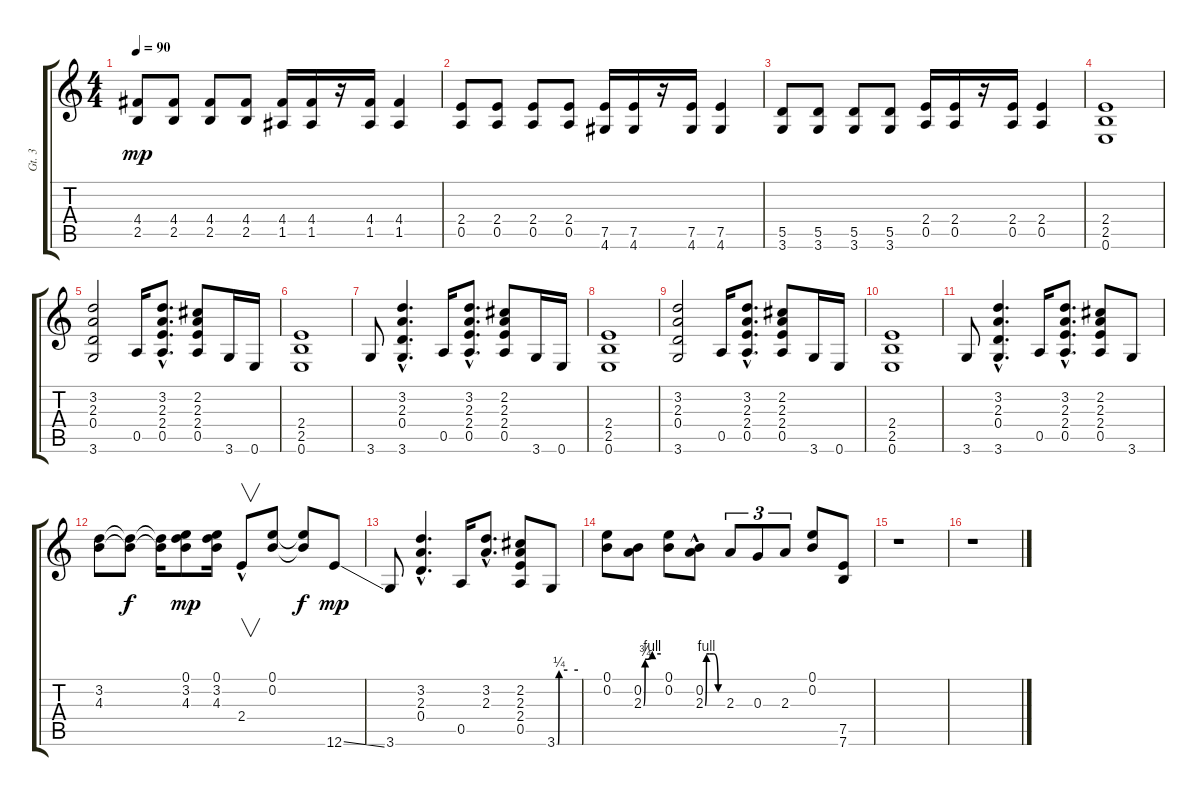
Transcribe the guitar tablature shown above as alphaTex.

\track ("Gt. 3" "Gt. 3") {instrument distortionguitar}
\staff {score tabs}
\tuning (E4 B3 G3 D3 A2 E2) {hide}
\ts (4 4)
\tempo 90
\clef g2
\ks c
(4.4 2.5).8{dy mp} (4.4 2.5).8 (4.4 2.5).8 (4.4 2.5).8 (4.4 1.5).16 (4.4 1.5).16 r.16 (4.4 1.5).16 (4.4 1.5).4 |
(2.4 0.5).8 (2.4 0.5).8 (2.4 0.5).8 (2.4 0.5).8 (7.5 4.6).16 (7.5 4.6).16 r.16 (7.5 4.6).16 (7.5 4.6).4 |
(5.5 3.6).8 (5.5 3.6).8 (5.5 3.6).8 (5.5 3.6).8 (2.4 0.5).16 (2.4 0.5).16 r.16 (2.4 0.5).16 (2.4 0.5).4 |
(2.4 2.5 0.6).1 |
(3.2 2.3 0.4 3.6).2 0.5.16 (3.2{hac} 2.3{hac} 2.4{hac} 0.5{hac}).8{d} (2.2 2.3 2.4 0.5).8 3.6.16 0.6.16 |
(2.4 2.5 0.6).1 |
3.6.8 (3.2{hac} 2.3{hac} 0.4{hac} 3.6{hac}).4{d} 0.5.16 (3.2{hac} 2.3{hac} 2.4{hac} 0.5{hac}).8{d} (2.2 2.3 2.4 0.5).8 3.6.16 0.6.16 |
(2.4 2.5 0.6).1 |
(3.2 2.3 0.4 3.6).2 0.5.16 (3.2{hac} 2.3{hac} 2.4{hac} 0.5{hac}).8{d} (2.2 2.3 2.4 0.5).8 3.6.16 0.6.16 |
(2.4 2.5 0.6).1 |
3.6.8 (3.2{hac} 2.3{hac} 0.4{hac} 3.6{hac}).4{d} 0.5.16 (3.2{hac} 2.3{hac} 2.4{hac} 0.5{hac}).8{d} (2.2 2.3 2.4 0.5).8 3.6.8 |
(3.2 4.3).8 (3.2{t} 4.3{t}).8{dy f} (3.2{t} 4.3{t}).16 (0.1 3.2 4.3).8{dy mp} (0.1 3.2 4.3).16 2.4{hac}.8{v} (0.1 0.2).8 (0.1{t} 0.2{t}).8{dy f} 12.6{ss}.8{dy mp} |
3.6.8 (3.2{hac} 2.3{hac} 0.4{hac}).4{d} 0.5.16 (3.2{hac} 2.3{hac}).8{d} (2.2 2.3 2.4 0.5).8 3.6{be (custom 0 0 4 0 6 1 30 1 60 1)}.8 |
(0.1 0.2).8 (0.2 2.3{be (custom 0 0 5 3 30 4 60 4)}).8 (0.1 0.2).8 (0.2{hac} 2.3{be (custom 0 0 4 4 15 4 30 4 45 0 60 0)}).8 2.3.8{tu (3 2)} 0.3.8{tu (3 2)} 2.3.8{tu (3 2)} (0.1 0.2).8 (7.5 7.6).8 |
r.1 |
r.1
